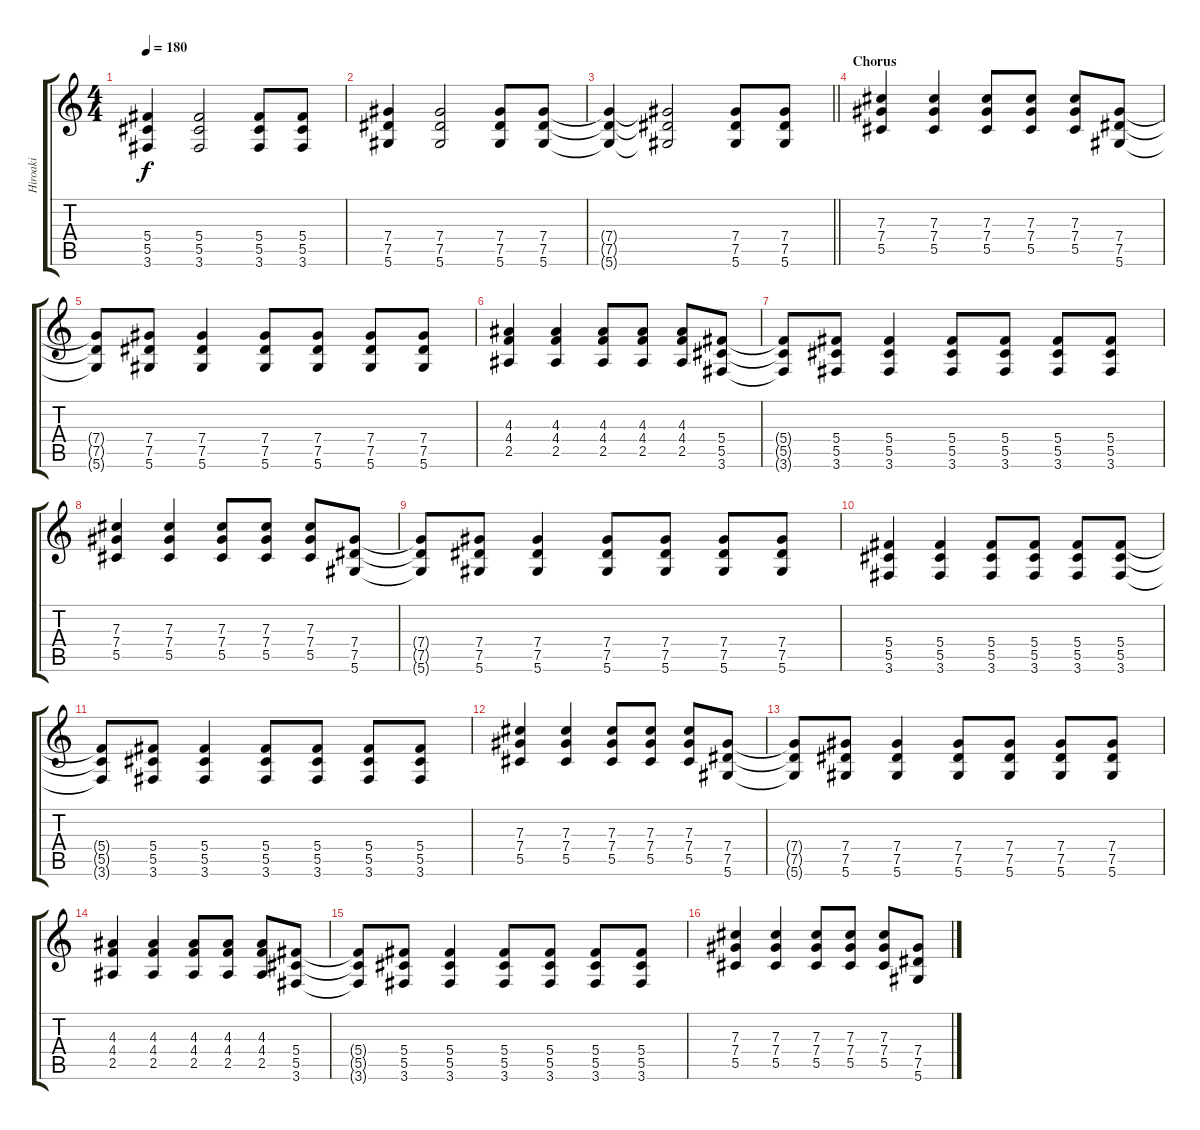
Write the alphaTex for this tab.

\track ("Hiroaki" "Hiroaki") {instrument overdrivenguitar}
\staff {score tabs}
\tuning (Eb4 Bb3 Gb3 Db3 Ab2 Eb2) {hide}
\ts (4 4)
\tempo 180
\clef g2
\ks c
(5.4{t} 5.5{t} 3.6{t}).4{dy f} (5.4 5.5 3.6).2 (5.4 5.5 3.6).8 (5.4 5.5 3.6).8 |
(7.4 7.5 5.6).4 (7.4 7.5 5.6).2 (7.4 7.5 5.6).8 (7.4 7.5 5.6).8 |
\barLineRight lightlight
(7.4{t} 7.5{t} 5.6{t}).4 (7.4{t} 7.5{t} 5.6{t}).2 (7.4 7.5 5.6).8 (7.4 7.5 5.6).8 |
\section ("" "Chorus")
(7.3 7.4 5.5).4 (7.3 7.4 5.5).4 (7.3 7.4 5.5).8 (7.3 7.4 5.5).8 (7.3 7.4 5.5).8 (7.4 7.5 5.6).8 |
(7.4{t} 7.5{t} 5.6{t}).8 (7.4 7.5 5.6).8 (7.4 7.5 5.6).4 (7.4 7.5 5.6).8 (7.4 7.5 5.6).8 (7.4 7.5 5.6).8 (7.4 7.5 5.6).8 |
(4.3 4.4 2.5).4 (4.3 4.4 2.5).4 (4.3 4.4 2.5).8 (4.3 4.4 2.5).8 (4.3 4.4 2.5).8 (5.4 5.5 3.6).8 |
(5.4{t} 5.5{t} 3.6{t}).8 (5.4 5.5 3.6).8 (5.4 5.5 3.6).4 (5.4 5.5 3.6).8 (5.4 5.5 3.6).8 (5.4 5.5 3.6).8 (5.4 5.5 3.6).8 |
(7.3 7.4 5.5).4 (7.3 7.4 5.5).4 (7.3 7.4 5.5).8 (7.3 7.4 5.5).8 (7.3 7.4 5.5).8 (7.4 7.5 5.6).8 |
(7.4{t} 7.5{t} 5.6{t}).8 (7.4 7.5 5.6).8 (7.4 7.5 5.6).4 (7.4 7.5 5.6).8 (7.4 7.5 5.6).8 (7.4 7.5 5.6).8 (7.4 7.5 5.6).8 |
(5.4 5.5 3.6).4 (5.4 5.5 3.6).4 (5.4 5.5 3.6).8 (5.4 5.5 3.6).8 (5.4 5.5 3.6).8 (5.4 5.5 3.6).8 |
(5.4{t} 5.5{t} 3.6{t}).8 (5.4 5.5 3.6).8 (5.4 5.5 3.6).4 (5.4 5.5 3.6).8 (5.4 5.5 3.6).8 (5.4 5.5 3.6).8 (5.4 5.5 3.6).8 |
(7.3 7.4 5.5).4 (7.3 7.4 5.5).4 (7.3 7.4 5.5).8 (7.3 7.4 5.5).8 (7.3 7.4 5.5).8 (7.4 7.5 5.6).8 |
(7.4{t} 7.5{t} 5.6{t}).8 (7.4 7.5 5.6).8 (7.4 7.5 5.6).4 (7.4 7.5 5.6).8 (7.4 7.5 5.6).8 (7.4 7.5 5.6).8 (7.4 7.5 5.6).8 |
(4.3 4.4 2.5).4 (4.3 4.4 2.5).4 (4.3 4.4 2.5).8 (4.3 4.4 2.5).8 (4.3 4.4 2.5).8 (5.4 5.5 3.6).8 |
(5.4{t} 5.5{t} 3.6{t}).8 (5.4 5.5 3.6).8 (5.4 5.5 3.6).4 (5.4 5.5 3.6).8 (5.4 5.5 3.6).8 (5.4 5.5 3.6).8 (5.4 5.5 3.6).8 |
(7.3 7.4 5.5).4 (7.3 7.4 5.5).4 (7.3 7.4 5.5).8 (7.3 7.4 5.5).8 (7.3 7.4 5.5).8 (7.4 7.5 5.6).8
